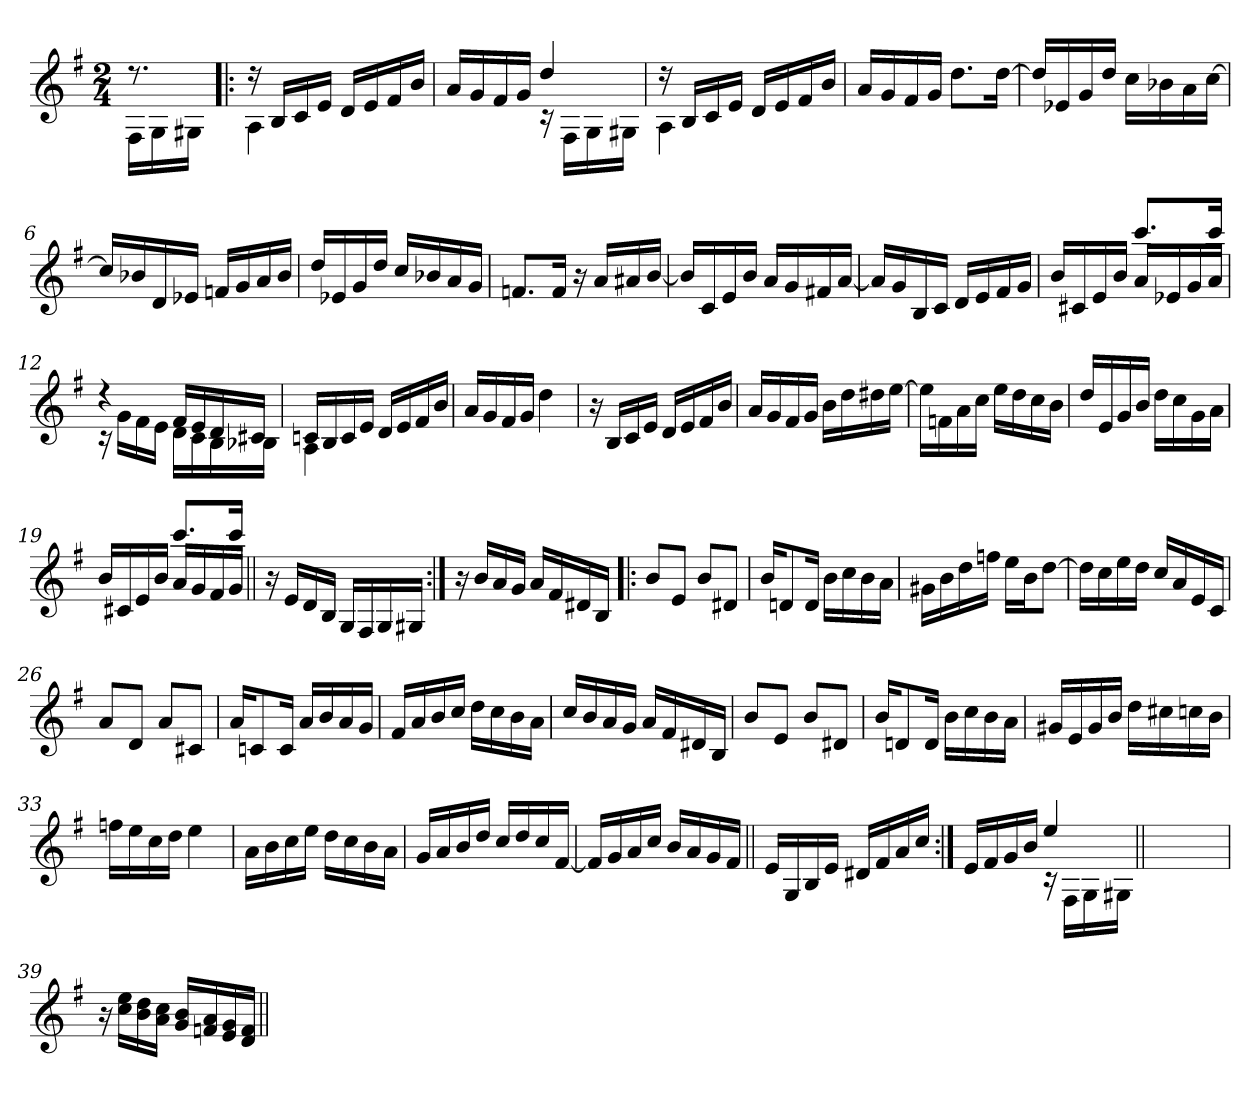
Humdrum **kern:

**kern
*part1
*staff1
*clefG2
*k[f#]
*G:
*M2/4
=
*^
8.rdd	16F#\LL
.	16G\
.	16G#X\JJ
=1!|:	=1!|:
16rdd	4A\
16B/LL	.
16c/	.
16e/JJ	.
16d/LL	4ryy
16e/	.
16f#/	.
16b/JJ	.
=2	=2
16a/LL	4ryy
16g/	.
16f#/	.
16g/JJ	.
4dd/	16rc
.	16F#\LL
.	16G\
.	16G#X\JJ
=3	=3
16rdd	4A\
16B/LL	.
16c/	.
16e/JJ	.
16d/LL	4ryy
16e/	.
16f#/	.
16b/JJ	.
*v	*v
=4
16a/LL
16g/
16f#/
16g/JJ
8.dd\L
[>16dd\Jk
!!LO:LB:g=z
=5
16dd/LL]
16e-X/
16g/
16dd/JJ
16cc\LL
16b-X\
16a\
[>16cc\JJ
=6
16cc/LL]
16b-X/
16d/
16e-X/JJ
16fn/LL
16g/
16a/
16b-/JJ
=7
16dd/LL
16e-X/
16g/
16dd/JJ
16cc/LL
16b-X/
16a/
16g/JJ
=8
8.fn/L
16f/Jk
16r
16a/LL
16a#X/
[<16b/JJ
=9
16b/LL]
16c/
16e/
16b/JJ
16a/LL
16g/
16f#X/
[16a/JJ
!!LO:LB:g=z
=10
16a/LL]
16g/
16B/
16c/JJ
16d/LL
16e/
16f#/
16g/JJ
=11
*^
16b/LL	4ryy
16c#X/	.
16e/	.
16b/JJ	.
16a/LL	8.ccc!/L
16e-X/	.
16g/	.
16a/JJ	16ccc!/Jk
=12	=12
4rdd	16rc
.	16g\LL
.	16f#\
.	16e\JJ
16f#/LL	16d\LL
16e/	16c\
16d/	16B\
16c#X/JJ	16B-X\JJ
=13	=13
16cn/LL	4A\
16B/	.
16c/	.
16e/JJ	.
16d/LL	4ryy
16e/	.
16f#/	.
16b/JJ	.
*v	*v
=14
16a/LL
16g/
16f#/
16g/JJ
4dd\
!!LO:LB:g=z
=15
16r
16B/LL
16c/
16e/JJ
16d/LL
16e/
16f#/
16b/JJ
=16
16a/LL
16g/
16f#/
16g/JJ
16b\LL
16dd\
16dd#X\
[>16ee\JJ
=17
16ee\LL]
16fn\
16a\
16cc\JJ
16ee\LL
16dd\
16cc\
16b\JJ
=18
16dd/LL
16e/
16g/
16b/JJ
16dd\LL
16cc\
16g\
16a\JJ
=19
*^
16b/LL	4ryy
16c#X/	.
16e/	.
16b/JJ	.
16a/LL	8.ccc!/L
16g/	.
16f#/	.
16g/JJ	16ccc!/Jk
*v	*v
!!LO:LB:g=z
=20||
16r
16e/LL
16d/
16B/JJ
16G/LL
16F#/
16G/
16G#X/JJ
=21:|!
16r
16b/LL
16a/
16g/JJ
16a/LL
16f#/
16d#X/
16B/JJ
=22!|:
8b/L
8e/J
8b/L
8d#X/J
=23
16b/KL
8dn/
16d/Jk
16b\LL
16cc\
16b\
16a\JJ
=24
16g#X\LL
16b\
16dd\
16ffn\JJ
16ee\LL
16b\J
[>8dd\J
!!LO:LB:g=z
=25
16dd\LL]
16cc\
16ee\
16dd\JJ
16cc/LL
16a/
16e/
16c/JJ
=26
8a/L
8d/J
8a/L
8c#X/J
=27
16a/KL
8cn/
16c/Jk
16a/LL
16b/
16a/
16g/JJ
=28
16f#/LL
16a/
16b/
16cc/JJ
16dd\LL
16cc\
16b\
16a\JJ
=29
16cc/LL
16b/
16a/
16g/JJ
16a/LL
16f#/
16d#X/
16B/JJ
!!LO:LB:g=z
=30
8b/L
8e/J
8b/L
8d#X/J
=31
16b/KL
8dn/
16d/Jk
16b\LL
16cc\
16b\
16a\JJ
=32
16g#X/LL
16e/
16g#/
16b/JJ
16dd\LL
16cc#X\
16ccn\
16b\JJ
=33
16ffn\LL
16ee\
16cc\
16dd\JJ
4ee\
=34
16a\LL
16b\
16cc\
16ee\JJ
16dd\LL
16cc\
16b\
16a\JJ
!!LO:LB:g=z
=35
16g/LL
16a/
16b/
16dd/JJ
16cc/LL
16dd/
16cc/
[16f#/JJ
=36
16f#/LL]
16g/
16a/
16cc/JJ
16b/LL
16a/
16g/
16f#/JJ
=37||
16e/LL
16G/
16B/
16e/JJ
16d#X/LL
16f#/
16a/
16cc/JJ
=38:|!
*^
16e/LL	4ryy
16f#/	.
16g/	.
16b/JJ	.
4ee/	16rc
.	16F#\LL
.	16G\
.	16G#X\JJ
*v	*v
=38X1||
*stria0
2ryy
!!LO:LB:g=z
=39
*stria5
16r
16cc\ 16ee\LL
16b\ 16dd\
16a\ 16cc\JJ
16g/ 16b/LL
16fn/ 16a/
16e/ 16g/
16d/ 16f/JJ
=||
*-
